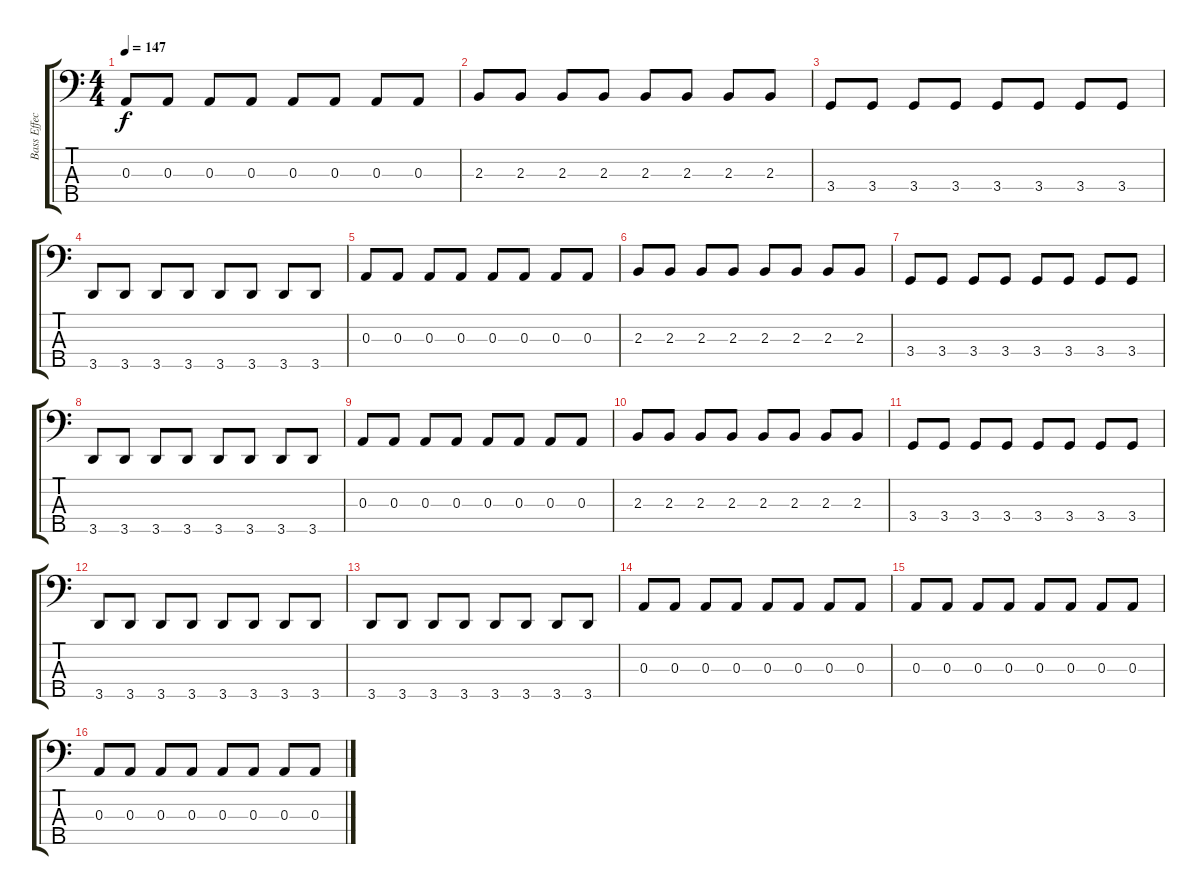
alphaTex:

\track ("Bass Effects" "Bass Effec") {instrument synthbass2}
\staff {score tabs}
\tuning (G2 D2 A1 E1 B0) {hide}
\ts (4 4)
\tempo 147
\clef f4
\ks c
0.3.8{dy f} 0.3.8 0.3.8 0.3.8 0.3.8 0.3.8 0.3.8 0.3.8 |
2.3.8 2.3.8 2.3.8 2.3.8 2.3.8 2.3.8 2.3.8 2.3.8 |
3.4.8 3.4.8 3.4.8 3.4.8 3.4.8 3.4.8 3.4.8 3.4.8 |
3.5.8 3.5.8 3.5.8 3.5.8 3.5.8 3.5.8 3.5.8 3.5.8 |
0.3.8 0.3.8 0.3.8 0.3.8 0.3.8 0.3.8 0.3.8 0.3.8 |
2.3.8 2.3.8 2.3.8 2.3.8 2.3.8 2.3.8 2.3.8 2.3.8 |
3.4.8 3.4.8 3.4.8 3.4.8 3.4.8 3.4.8 3.4.8 3.4.8 |
3.5.8 3.5.8 3.5.8 3.5.8 3.5.8 3.5.8 3.5.8 3.5.8 |
0.3.8 0.3.8 0.3.8 0.3.8 0.3.8 0.3.8 0.3.8 0.3.8 |
2.3.8 2.3.8 2.3.8 2.3.8 2.3.8 2.3.8 2.3.8 2.3.8 |
3.4.8 3.4.8 3.4.8 3.4.8 3.4.8 3.4.8 3.4.8 3.4.8 |
3.5.8 3.5.8 3.5.8 3.5.8 3.5.8 3.5.8 3.5.8 3.5.8 |
3.5.8 3.5.8 3.5.8 3.5.8 3.5.8 3.5.8 3.5.8 3.5.8 |
0.3.8 0.3.8 0.3.8 0.3.8 0.3.8 0.3.8 0.3.8 0.3.8 |
0.3.8 0.3.8 0.3.8 0.3.8 0.3.8 0.3.8 0.3.8 0.3.8 |
0.3.8 0.3.8 0.3.8 0.3.8 0.3.8 0.3.8 0.3.8 0.3.8
